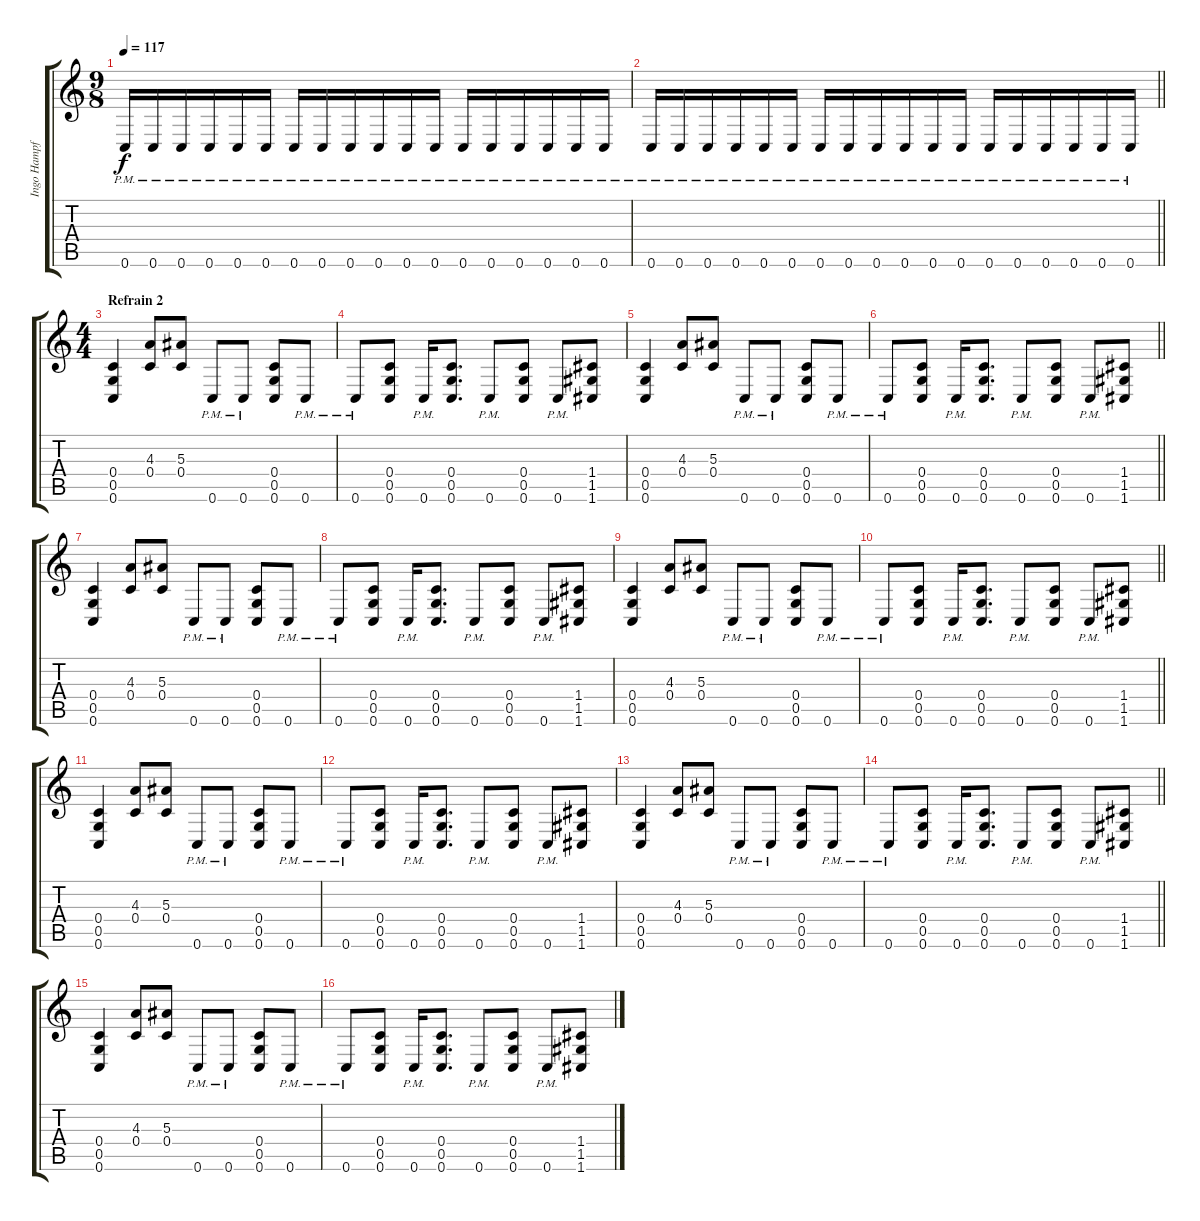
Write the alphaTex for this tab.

\track ("Ingo Hampf" "Ingo Hampf") {instrument overdrivenguitar}
\staff {score tabs}
\tuning (D4 A3 F3 C3 G2 C2) {hide}
\ts (9 8)
\tempo 117
\clef g2
\ks c
0.6{pm}.16{dy f} 0.6{pm}.16 0.6{pm}.16 0.6{pm}.16 0.6{pm}.16 0.6{pm}.16 0.6{pm}.16 0.6{pm}.16 0.6{pm}.16 0.6{pm}.16 0.6{pm}.16 0.6{pm}.16 0.6{pm}.16 0.6{pm}.16 0.6{pm}.16 0.6{pm}.16 0.6{pm}.16 0.6{pm}.16 |
\barLineRight lightlight
0.6{pm}.16 0.6{pm}.16 0.6{pm}.16 0.6{pm}.16 0.6{pm}.16 0.6{pm}.16 0.6{pm}.16 0.6{pm}.16 0.6{pm}.16 0.6{pm}.16 0.6{pm}.16 0.6{pm}.16 0.6{pm}.16 0.6{pm}.16 0.6{pm}.16 0.6{pm}.16 0.6{pm}.16 0.6{pm}.16 |
\ts (4 4)
\section ("" "Refrain 2")
(0.4 0.5 0.6).4{volume 15} (4.3 0.4).8 (5.3 0.4).8 0.6{pm}.8 0.6{pm}.8 (0.4 0.5 0.6).8 0.6{pm}.8 |
0.6{pm}.8 (0.4 0.5 0.6).8 0.6{pm}.16 (0.4 0.5 0.6).8{d} 0.6{pm}.8 (0.4 0.5 0.6).8 0.6{pm}.8 (1.4 1.5 1.6).8 |
(0.4 0.5 0.6).4 (4.3 0.4).8 (5.3 0.4).8 0.6{pm}.8 0.6{pm}.8 (0.4 0.5 0.6).8 0.6{pm}.8 |
\barLineRight lightlight
0.6{pm}.8 (0.4 0.5 0.6).8 0.6{pm}.16 (0.4 0.5 0.6).8{d} 0.6{pm}.8 (0.4 0.5 0.6).8 0.6{pm}.8 (1.4 1.5 1.6).8 |
(0.4 0.5 0.6).4 (4.3 0.4).8 (5.3 0.4).8 0.6{pm}.8 0.6{pm}.8 (0.4 0.5 0.6).8 0.6{pm}.8 |
0.6{pm}.8 (0.4 0.5 0.6).8 0.6{pm}.16 (0.4 0.5 0.6).8{d} 0.6{pm}.8 (0.4 0.5 0.6).8 0.6{pm}.8 (1.4 1.5 1.6).8 |
(0.4 0.5 0.6).4 (4.3 0.4).8 (5.3 0.4).8 0.6{pm}.8 0.6{pm}.8 (0.4 0.5 0.6).8 0.6{pm}.8 |
\barLineRight lightlight
0.6{pm}.8 (0.4 0.5 0.6).8 0.6{pm}.16 (0.4 0.5 0.6).8{d} 0.6{pm}.8 (0.4 0.5 0.6).8 0.6{pm}.8 (1.4 1.5 1.6).8 |
(0.4 0.5 0.6).4 (4.3 0.4).8 (5.3 0.4).8 0.6{pm}.8 0.6{pm}.8 (0.4 0.5 0.6).8 0.6{pm}.8 |
0.6{pm}.8 (0.4 0.5 0.6).8 0.6{pm}.16 (0.4 0.5 0.6).8{d} 0.6{pm}.8 (0.4 0.5 0.6).8 0.6{pm}.8 (1.4 1.5 1.6).8 |
(0.4 0.5 0.6).4 (4.3 0.4).8 (5.3 0.4).8 0.6{pm}.8 0.6{pm}.8 (0.4 0.5 0.6).8 0.6{pm}.8 |
\barLineRight lightlight
0.6{pm}.8 (0.4 0.5 0.6).8 0.6{pm}.16 (0.4 0.5 0.6).8{d} 0.6{pm}.8 (0.4 0.5 0.6).8 0.6{pm}.8 (1.4 1.5 1.6).8 |
(0.4 0.5 0.6).4 (4.3 0.4).8 (5.3 0.4).8 0.6{pm}.8 0.6{pm}.8 (0.4 0.5 0.6).8 0.6{pm}.8 |
0.6{pm}.8 (0.4 0.5 0.6).8 0.6{pm}.16 (0.4 0.5 0.6).8{d} 0.6{pm}.8 (0.4 0.5 0.6).8 0.6{pm}.8 (1.4 1.5 1.6).8
